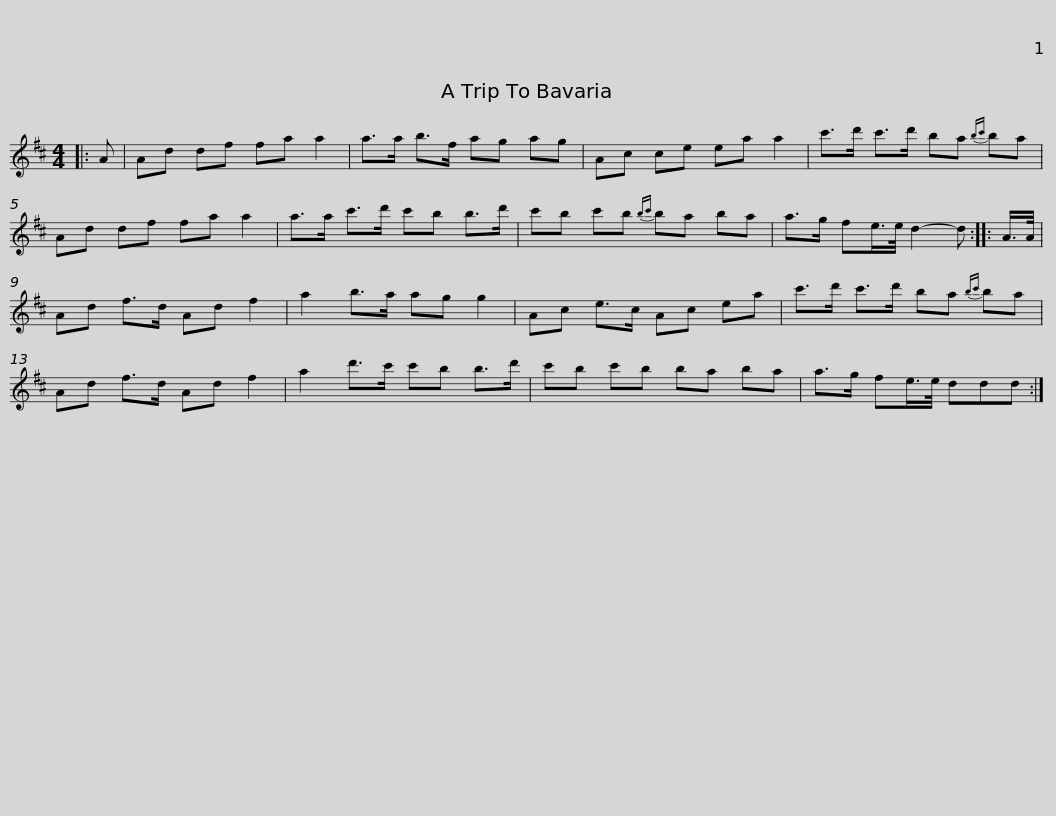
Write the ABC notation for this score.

X:1
L:1/8
M:4/4
I:linebreak $
K:D
V:1 treble
V:1
|: A | Ad df fa a2 | a>a b>f ag ag | Ac ce ea a2 | c'>d' c'>d' ba{bc'} ba |$ %5
 Ad df fa a2 | a>a c'>d' c'b b>d' | c'b c'b{bc'} ba ba | a>g fe/>e/ d2- d :: A/>A/ |$ %10
 Ad f>d Ad f2 | a2 b>a ag g2 | Ac e>c Ac ea | c'>d' c'>d' ba{bc'} ba | Ad f>d Ad f2 |$ %15
 a2 d'>c' c'b b>d' | c'b c'b ba ba | a>g fe/>e/ ddd :| %18
